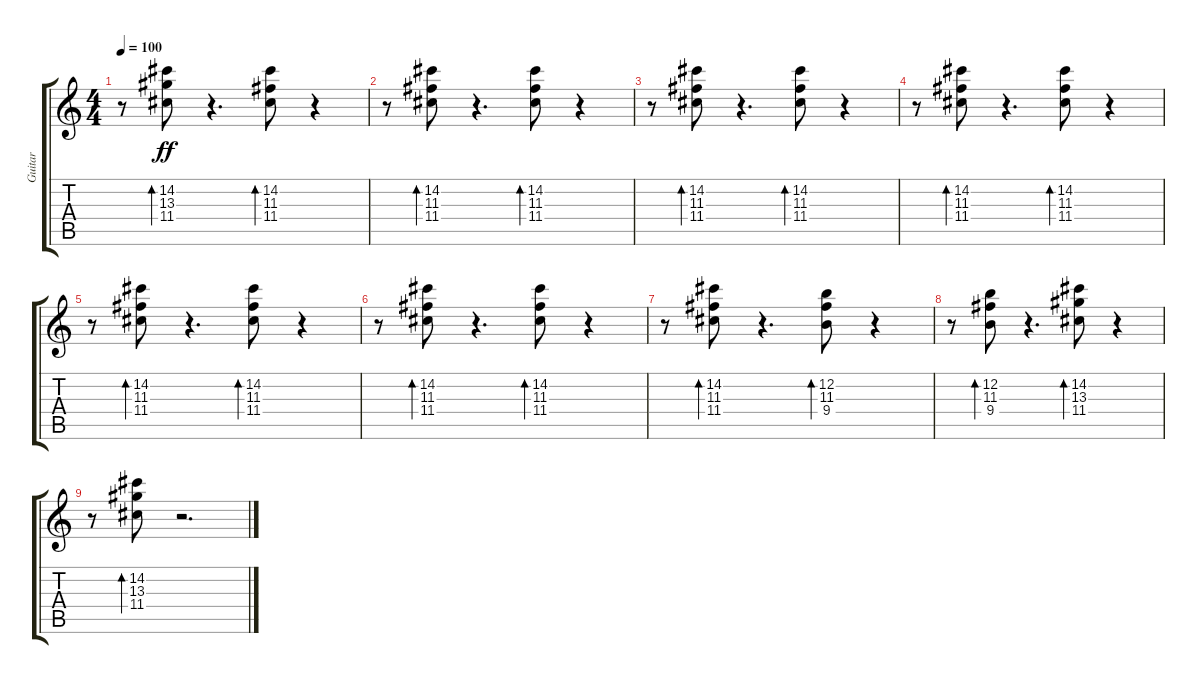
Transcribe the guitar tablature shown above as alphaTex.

\track ("Guitar" "Guitar") {instrument electricguitarclean}
\staff {score tabs}
\tuning (E4 B3 G3 D3 A2 E2) {hide}
\ts (4 4)
\tempo 100
\clef g2
\ks c
r.8{dy ff} (14.2 13.3 11.4).8{bd 30} r.4{d} (14.2 11.3 11.4).8{bd 30} r.4 |
r.8 (14.2 11.3 11.4).8{bd 30} r.4{d} (14.2 11.3 11.4).8{bd 30} r.4 |
r.8 (14.2 11.3 11.4).8{bd 30} r.4{d} (14.2 11.3 11.4).8{bd 30} r.4 |
r.8 (14.2 11.3 11.4).8{bd 30} r.4{d} (14.2 11.3 11.4).8{bd 30} r.4 |
r.8 (14.2 11.3 11.4).8{bd 30} r.4{d} (14.2 11.3 11.4).8{bd 30} r.4 |
r.8 (14.2 11.3 11.4).8{bd 30} r.4{d} (14.2 11.3 11.4).8{bd 30} r.4 |
r.8 (14.2 11.3 11.4).8{bd 30} r.4{d} (12.2 11.3 9.4).8{bd 30} r.4 |
r.8 (12.2 11.3 9.4).8{bd 30} r.4{d} (14.2 13.3 11.4).8{bd 30} r.4 |
r.8 (14.2 13.3 11.4).8{bd 60} r.2{d}
